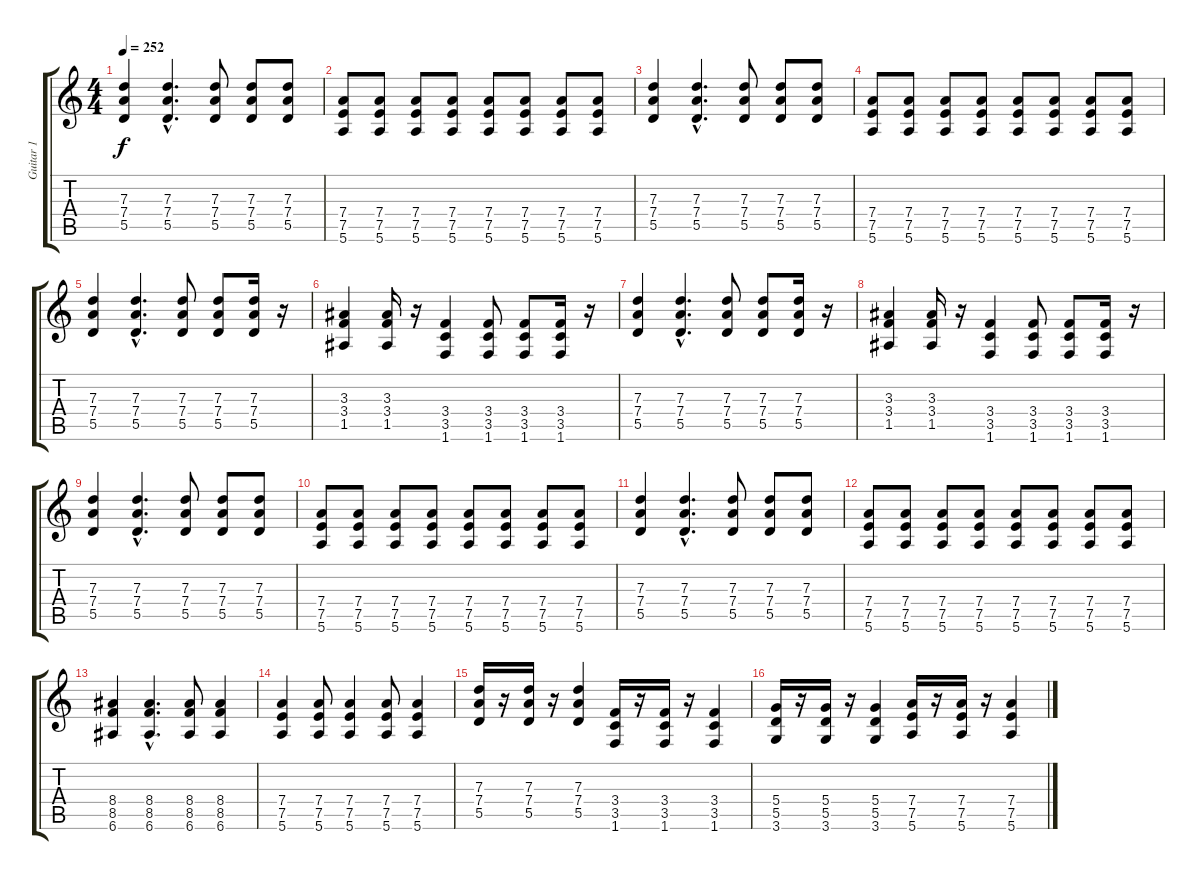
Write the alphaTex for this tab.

\track ("Guitar 1" "Guitar 1") {instrument distortionguitar}
\staff {score tabs}
\tuning (E4 B3 G3 D3 A2 E2) {hide}
\ts (4 4)
\tempo 252
\clef g2
\ks c
(7.3 7.4 5.5).4{dy f} (7.3{hac} 7.4{hac} 5.5{hac}).4{d} (7.3 7.4 5.5).8 (7.3 7.4 5.5).8 (7.3 7.4 5.5).8 |
(7.4 7.5 5.6).8 (7.4 7.5 5.6).8 (7.4 7.5 5.6).8 (7.4 7.5 5.6).8 (7.4 7.5 5.6).8 (7.4 7.5 5.6).8 (7.4 7.5 5.6).8 (7.4 7.5 5.6).8 |
(7.3 7.4 5.5).4 (7.3{hac} 7.4{hac} 5.5{hac}).4{d} (7.3 7.4 5.5).8 (7.3 7.4 5.5).8 (7.3 7.4 5.5).8 |
(7.4 7.5 5.6).8 (7.4 7.5 5.6).8 (7.4 7.5 5.6).8 (7.4 7.5 5.6).8 (7.4 7.5 5.6).8 (7.4 7.5 5.6).8 (7.4 7.5 5.6).8 (7.4 7.5 5.6).8 |
(7.3 7.4 5.5).4 (7.3{hac} 7.4{hac} 5.5{hac}).4{d} (7.3 7.4 5.5).8 (7.3 7.4 5.5).8 (7.3 7.4 5.5).16 r.16 |
(3.3 3.4 1.5).4 (3.3 3.4 1.5).16 r.16 (3.4 3.5 1.6).4 (3.4 3.5 1.6).8 (3.4 3.5 1.6).8 (3.4 3.5 1.6).16 r.16 |
(7.3 7.4 5.5).4 (7.3{hac} 7.4{hac} 5.5{hac}).4{d} (7.3 7.4 5.5).8 (7.3 7.4 5.5).8 (7.3 7.4 5.5).16 r.16 |
(3.3 3.4 1.5).4 (3.3 3.4 1.5).16 r.16 (3.4 3.5 1.6).4 (3.4 3.5 1.6).8 (3.4 3.5 1.6).8 (3.4 3.5 1.6).16 r.16 |
(7.3 7.4 5.5).4 (7.3{hac} 7.4{hac} 5.5{hac}).4{d} (7.3 7.4 5.5).8 (7.3 7.4 5.5).8 (7.3 7.4 5.5).8 |
(7.4 7.5 5.6).8 (7.4 7.5 5.6).8 (7.4 7.5 5.6).8 (7.4 7.5 5.6).8 (7.4 7.5 5.6).8 (7.4 7.5 5.6).8 (7.4 7.5 5.6).8 (7.4 7.5 5.6).8 |
(7.3 7.4 5.5).4 (7.3{hac} 7.4{hac} 5.5{hac}).4{d} (7.3 7.4 5.5).8 (7.3 7.4 5.5).8 (7.3 7.4 5.5).8 |
(7.4 7.5 5.6).8 (7.4 7.5 5.6).8 (7.4 7.5 5.6).8 (7.4 7.5 5.6).8 (7.4 7.5 5.6).8 (7.4 7.5 5.6).8 (7.4 7.5 5.6).8 (7.4 7.5 5.6).8 |
(8.4 8.5 6.6).4 (8.4{hac} 8.5{hac} 6.6{hac}).4{d} (8.4 8.5 6.6).8 (8.4 8.5 6.6).4 |
(7.4 7.5 5.6).4 (7.4 7.5 5.6).8 (7.4 7.5 5.6).4 (7.4 7.5 5.6).8 (7.4 7.5 5.6).4 |
(7.3 7.4 5.5).16 r.16 (7.3 7.4 5.5).16 r.16 (7.3 7.4 5.5).4 (3.4 3.5 1.6).16 r.16 (3.4 3.5 1.6).16 r.16 (3.4 3.5 1.6).4 |
(5.4 5.5 3.6).16 r.16 (5.4 5.5 3.6).16 r.16 (5.4 5.5 3.6).4 (7.4 7.5 5.6).16 r.16 (7.4 7.5 5.6).16 r.16 (7.4 7.5 5.6).4
